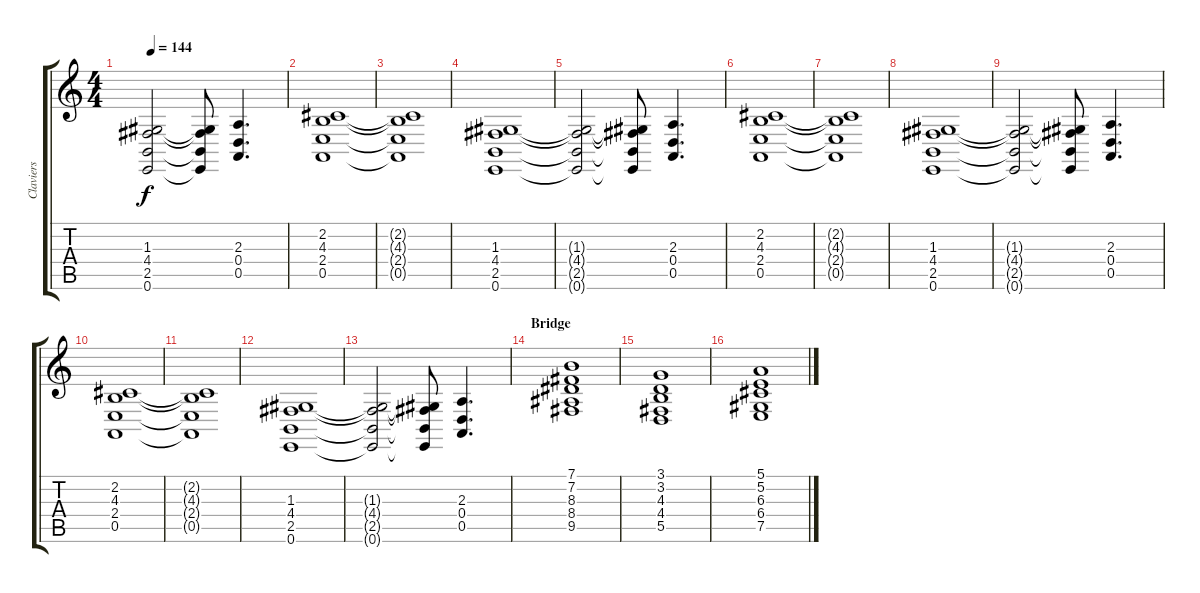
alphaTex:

\track ("Claviers" "Claviers") {instrument synthstrings1}
\staff {score tabs}
\tuning (E4 B3 G3 D3 A2 E2) {hide}
\ts (4 4)
\tempo 144
\clef g2
\ks c
(1.3{t} 4.4{t} 2.5{t} 0.6{t}).2{dy f} (1.3{t} 4.4{t} 2.5{t} 0.6{t}).8 (2.3 0.4 0.5).4{d} |
(2.2 4.3 2.4 0.5).1 |
(2.2{t} 4.3{t} 2.4{t} 0.5{t}).1 |
(1.3 4.4 2.5 0.6).1 |
(1.3{t} 4.4{t} 2.5{t} 0.6{t}).2 (1.3{t} 4.4{t} 2.5{t} 0.6{t}).8 (2.3 0.4 0.5).4{d} |
(2.2 4.3 2.4 0.5).1 |
(2.2{t} 4.3{t} 2.4{t} 0.5{t}).1 |
(1.3 4.4 2.5 0.6).1 |
(1.3{t} 4.4{t} 2.5{t} 0.6{t}).2 (1.3{t} 4.4{t} 2.5{t} 0.6{t}).8 (2.3 0.4 0.5).4{d} |
(2.2 4.3 2.4 0.5).1 |
(2.2{t} 4.3{t} 2.4{t} 0.5{t}).1 |
(1.3 4.4 2.5 0.6).1 |
(1.3{t} 4.4{t} 2.5{t} 0.6{t}).2 (1.3{t} 4.4{t} 2.5{t} 0.6{t}).8 (2.3 0.4 0.5).4{d} |
\section ("" "Bridge")
(7.1 7.2 8.3 8.4 9.5).1 |
(3.1 3.2 4.3 4.4 5.5).1 |
(5.1 5.2 6.3 6.4 7.5).1
